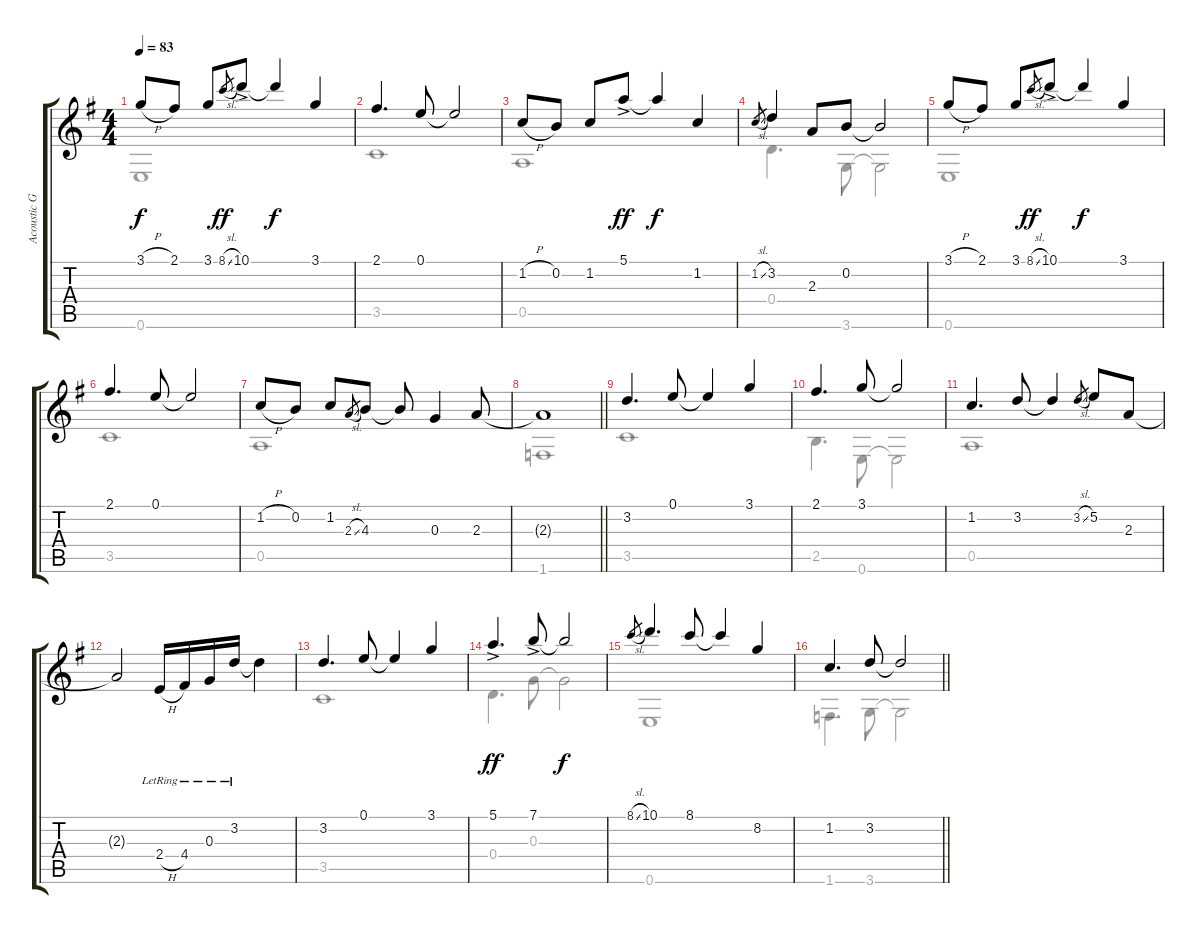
\track ("Acoustic Guitar" "Acoustic G") {instrument acousticguitarsteel}
\staff {score tabs}
\tuning (E4 B3 G3 D3 A2 E2) {hide}
\voice
\ts (4 4)
\tempo 83
\clef g2
\ks g
3.1{h}.8{dy f instrument acousticguitarsteel} 2.1.8 3.1.8 8.1{sl}.8{gr dy ff} 10.1{ac}.8 10.1{t}.4{dy f} 3.1.4 |
2.1.4{d} 0.1.8 0.1{t}.2 |
1.2{h}.8 0.2.8 1.2.8 5.1{ac}.8{dy ff} 5.1{t}.4{dy f} 1.2.4 |
1.2{sl}.8{gr} 3.2.4 2.3.8 0.2.8 0.2{t}.2 |
3.1{h}.8 2.1.8 3.1.8 8.1{sl}.8{gr dy ff} 10.1{ac}.8 10.1{t}.4{dy f} 3.1.4 |
2.1.4{d} 0.1.8 0.1{t}.2 |
1.2{h}.8 0.2.8 1.2.8 2.3{sl}.8{gr} 4.3.8 4.3{t}.8 0.3.4 2.3.8 |
\barLineRight lightlight
2.3{t}.1 |
3.2.4{d} 0.1.8 0.1{t}.4 3.1.4 |
2.1.4{d} 3.1.8 3.1{t}.2 |
1.2.4{d} 3.2.8 3.2{t}.4 3.2{sl}.8{gr} 5.2.8 2.3.8 |
2.3{t}.2 2.4{h lr}.16 4.4{lr}.16 0.3{lr}.16 3.2{lr}.16 3.2{t}.4 |
3.2.4{d} 0.1.8 0.1{t}.4 3.1.4 |
5.1{ac}.4{d dy ff} 7.1{ac}.8 7.1{t}.2{dy f} |
8.1{sl}.8{gr} 10.1.4{d} 8.1.8 8.1{t}.4 8.2.4 |
\barLineRight lightlight
1.2.4{d} 3.2.8 3.2{t}.2
\voice
\clef g2
\ottava regular
\simile none
\ks g
0.6.1{dy f} |
3.5.1 |
0.5.1 |
0.4.4{d} 3.6.8 3.6{t}.2 |
0.6.1 |
3.5.1 |
0.5.1 |
\barLineRight lightlight
1.6.1 |
3.5.1 |
2.5.4{d} 0.6.8 0.6{t}.2 |
0.5.1 |
|
3.5.1 |
0.4.4{d} 0.3.8 0.3{t}.2 |
0.6.1 |
\barLineRight lightlight
1.6.4{d} 3.6.8 3.6{t}.2
